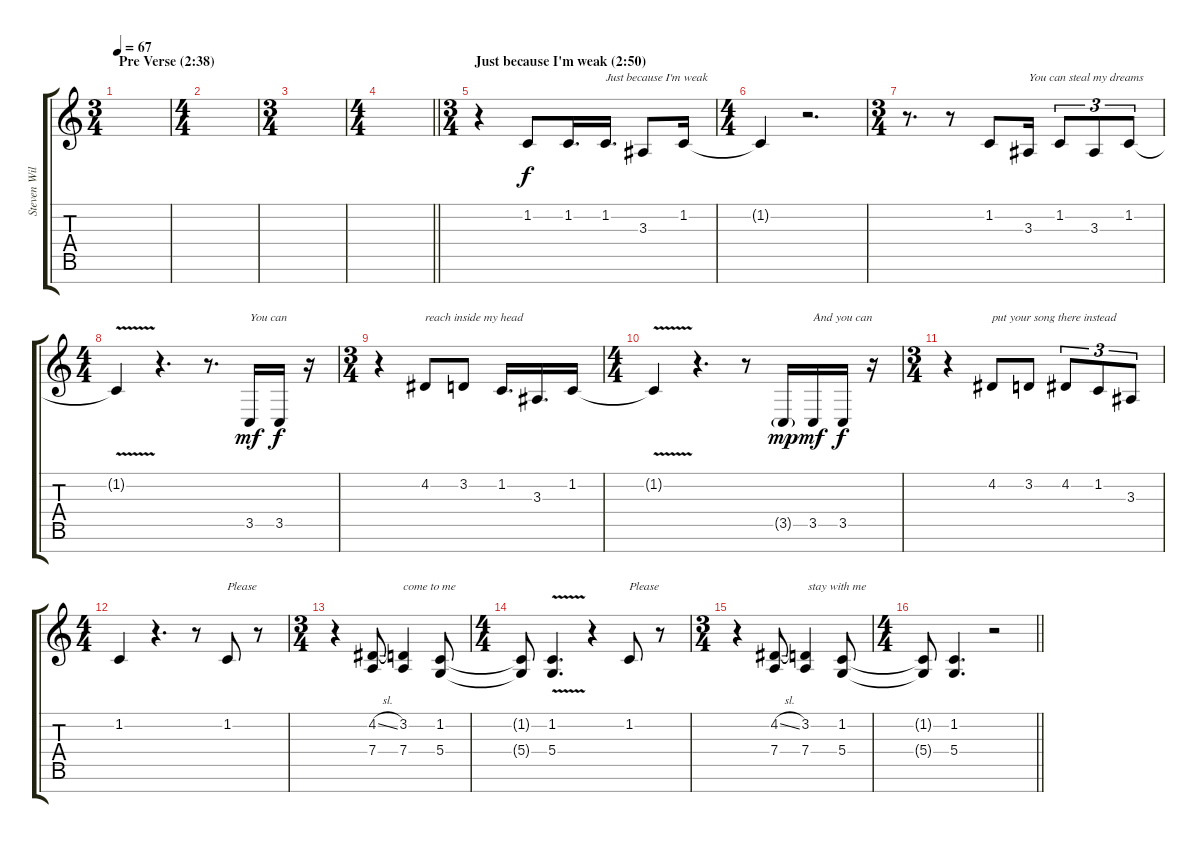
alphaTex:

\track ("Steven Wilson Vocals" "Steven Wil") {instrument lead6voice}
\staff {score tabs}
\tuning (E4 B3 G3 D3 A2 E2 B1) {hide}
\ts (3 4)
\section ("" "Pre Verse (2:38)")
\tempo 67
\clef g2
\ks c
|
\ts (4 4)
|
\ts (3 4)
|
\ts (4 4)
\barLineRight lightlight
|
\ts (3 4)
\section ("" "Just because I'm weak (2:50)")
r.4{instrument lead6voice} 1.2.8 1.2.16{d} 1.2.16{d txt "Just because I'm weak"} 3.3.8 1.2.16 |
\ts (4 4)
1.2{t}.4 r.2{d} |
\ts (3 4)
r.8{d} r.8 1.2.8 3.3.16{txt "You can steal my dreams"} 1.2.8{tu (3 2)} 3.3.8{tu (3 2)} 1.2.8{tu (3 2)} |
\ts (4 4)
1.2{v t}.4 r.4{d} r.8{d} 3.5.16{txt "You can" dy mf} 3.5.16{dy f} r.16 |
\ts (3 4)
r.4 4.2.8{txt "reach inside my head"} 3.2.8 1.2.16{d} 3.3.16{d} 1.2.16 |
\ts (4 4)
1.2{v t}.4 r.4{d} r.8 3.5{g}.16{dy mp} 3.5.16{txt "And you can" dy mf} 3.5.16{dy f} r.16 |
\ts (3 4)
r.4 4.2.8{txt "put your song there instead"} 3.2.8 4.2.8{tu (3 2)} 1.2.8{tu (3 2)} 3.3.8{tu (3 2)} |
\ts (4 4)
1.2.4 r.4{d} r.8 1.2.8{txt "Please"} r.8 |
\ts (3 4)
r.4 (4.2{sl} 7.4).8 (3.2 7.4).4{txt "come to me"} (1.2 5.4).8 |
\ts (4 4)
(1.2{t} 5.4{t}).8 (1.2{v} 5.4).4{d} r.4 1.2.8{txt "Please"} r.8 |
\ts (3 4)
r.4 (4.2{sl} 7.4).8 (3.2 7.4).4{txt " stay with me"} (1.2 5.4).8 |
\ts (4 4)
\barLineRight lightlight
(1.2{t} 5.4{t}).8 (1.2 5.4).4{d} r.2
